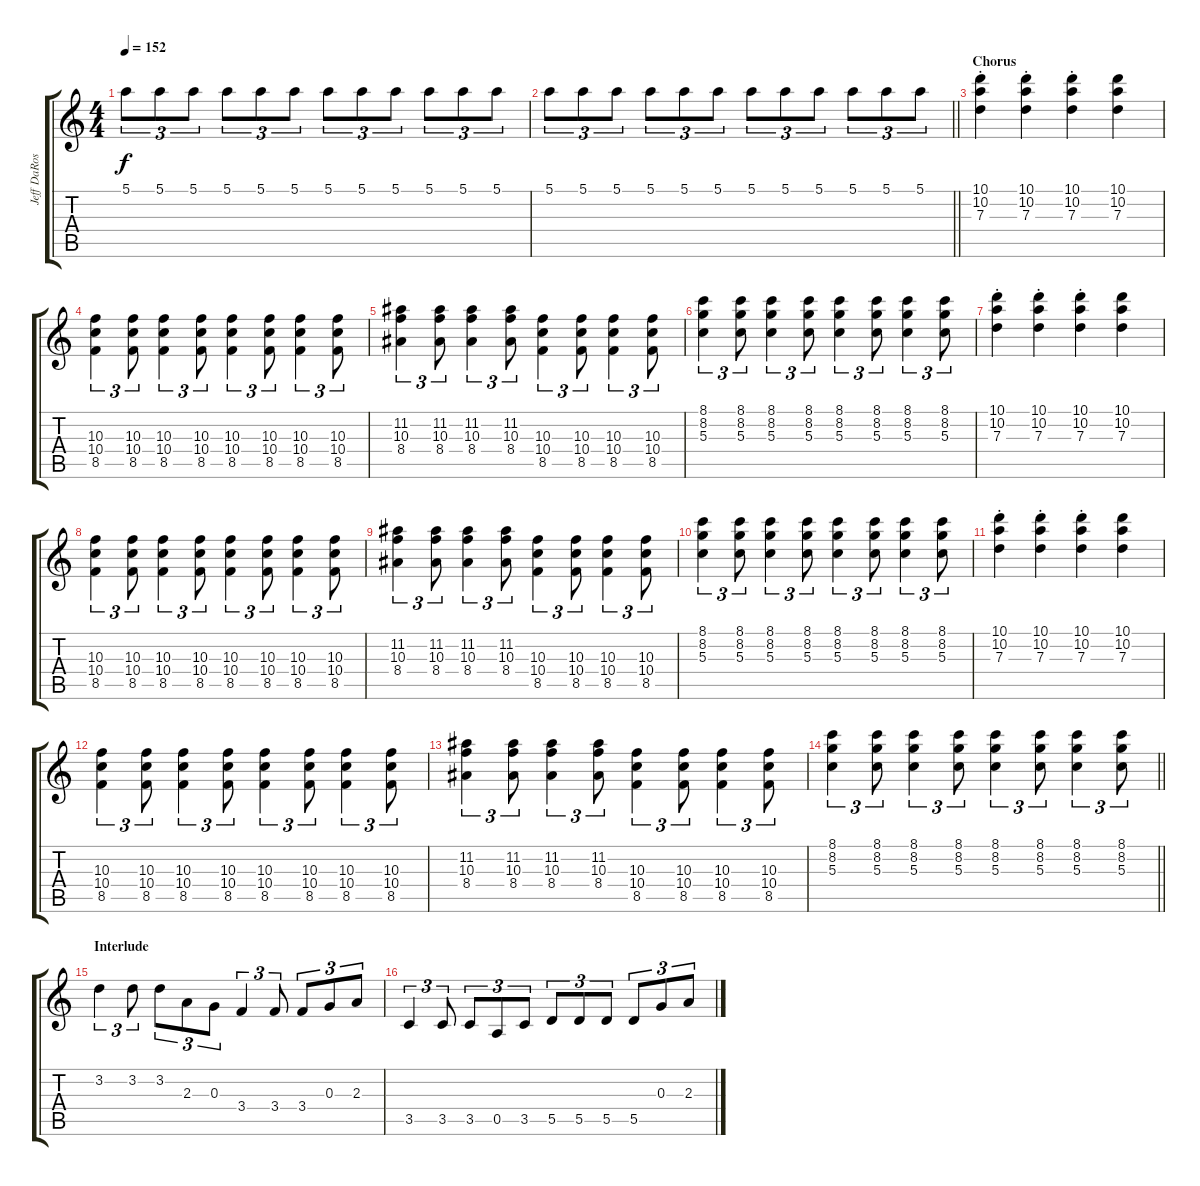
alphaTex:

\track ("Jeff DaRosa (Banjo Right)" "Jeff DaRos") {instrument banjo}
\staff {score tabs}
\tuning (E4 B3 G3 D3 A2 E2) {hide}
\displaytranspose 12
\ts (4 4)
\tempo 152
\clef g2
\ks c
5.1.8{tu (3 2) dy f} 5.1.8{tu (3 2)} 5.1.8{tu (3 2)} 5.1.8{tu (3 2)} 5.1.8{tu (3 2)} 5.1.8{tu (3 2)} 5.1.8{tu (3 2)} 5.1.8{tu (3 2)} 5.1.8{tu (3 2)} 5.1.8{tu (3 2)} 5.1.8{tu (3 2)} 5.1.8{tu (3 2)} |
\barLineRight lightlight
5.1.8{tu (3 2)} 5.1.8{tu (3 2)} 5.1.8{tu (3 2)} 5.1.8{tu (3 2)} 5.1.8{tu (3 2)} 5.1.8{tu (3 2)} 5.1.8{tu (3 2)} 5.1.8{tu (3 2)} 5.1.8{tu (3 2)} 5.1.8{tu (3 2)} 5.1.8{tu (3 2)} 5.1.8{tu (3 2)} |
\section ("" "Chorus")
(10.1{st} 10.2{st} 7.3{st}).4 (10.1{st} 10.2{st} 7.3{st}).4 (10.1{st} 10.2{st} 7.3{st}).4 (10.1 10.2 7.3).4 |
(10.3 10.4 8.5).4{tu (3 2)} (10.3 10.4 8.5).8{tu (3 2)} (10.3 10.4 8.5).4{tu (3 2)} (10.3 10.4 8.5).8{tu (3 2)} (10.3 10.4 8.5).4{tu (3 2)} (10.3 10.4 8.5).8{tu (3 2)} (10.3 10.4 8.5).4{tu (3 2)} (10.3 10.4 8.5).8{tu (3 2)} |
(11.2 10.3 8.4).4{tu (3 2)} (11.2 10.3 8.4).8{tu (3 2)} (11.2 10.3 8.4).4{tu (3 2)} (11.2 10.3 8.4).8{tu (3 2)} (10.3 10.4 8.5).4{tu (3 2)} (10.3 10.4 8.5).8{tu (3 2)} (10.3 10.4 8.5).4{tu (3 2)} (10.3 10.4 8.5).8{tu (3 2)} |
(8.1 8.2 5.3).4{tu (3 2)} (8.1 8.2 5.3).8{tu (3 2)} (8.1 8.2 5.3).4{tu (3 2)} (8.1 8.2 5.3).8{tu (3 2)} (8.1 8.2 5.3).4{tu (3 2)} (8.1 8.2 5.3).8{tu (3 2)} (8.1 8.2 5.3).4{tu (3 2)} (8.1 8.2 5.3).8{tu (3 2)} |
(10.1{st} 10.2{st} 7.3{st}).4 (10.1{st} 10.2{st} 7.3{st}).4 (10.1{st} 10.2{st} 7.3{st}).4 (10.1 10.2 7.3).4 |
(10.3 10.4 8.5).4{tu (3 2)} (10.3 10.4 8.5).8{tu (3 2)} (10.3 10.4 8.5).4{tu (3 2)} (10.3 10.4 8.5).8{tu (3 2)} (10.3 10.4 8.5).4{tu (3 2)} (10.3 10.4 8.5).8{tu (3 2)} (10.3 10.4 8.5).4{tu (3 2)} (10.3 10.4 8.5).8{tu (3 2)} |
(11.2 10.3 8.4).4{tu (3 2)} (11.2 10.3 8.4).8{tu (3 2)} (11.2 10.3 8.4).4{tu (3 2)} (11.2 10.3 8.4).8{tu (3 2)} (10.3 10.4 8.5).4{tu (3 2)} (10.3 10.4 8.5).8{tu (3 2)} (10.3 10.4 8.5).4{tu (3 2)} (10.3 10.4 8.5).8{tu (3 2)} |
(8.1 8.2 5.3).4{tu (3 2)} (8.1 8.2 5.3).8{tu (3 2)} (8.1 8.2 5.3).4{tu (3 2)} (8.1 8.2 5.3).8{tu (3 2)} (8.1 8.2 5.3).4{tu (3 2)} (8.1 8.2 5.3).8{tu (3 2)} (8.1 8.2 5.3).4{tu (3 2)} (8.1 8.2 5.3).8{tu (3 2)} |
(10.1{st} 10.2{st} 7.3{st}).4 (10.1{st} 10.2{st} 7.3{st}).4 (10.1{st} 10.2{st} 7.3{st}).4 (10.1 10.2 7.3).4 |
(10.3 10.4 8.5).4{tu (3 2)} (10.3 10.4 8.5).8{tu (3 2)} (10.3 10.4 8.5).4{tu (3 2)} (10.3 10.4 8.5).8{tu (3 2)} (10.3 10.4 8.5).4{tu (3 2)} (10.3 10.4 8.5).8{tu (3 2)} (10.3 10.4 8.5).4{tu (3 2)} (10.3 10.4 8.5).8{tu (3 2)} |
(11.2 10.3 8.4).4{tu (3 2)} (11.2 10.3 8.4).8{tu (3 2)} (11.2 10.3 8.4).4{tu (3 2)} (11.2 10.3 8.4).8{tu (3 2)} (10.3 10.4 8.5).4{tu (3 2)} (10.3 10.4 8.5).8{tu (3 2)} (10.3 10.4 8.5).4{tu (3 2)} (10.3 10.4 8.5).8{tu (3 2)} |
\barLineRight lightlight
(8.1 8.2 5.3).4{tu (3 2)} (8.1 8.2 5.3).8{tu (3 2)} (8.1 8.2 5.3).4{tu (3 2)} (8.1 8.2 5.3).8{tu (3 2)} (8.1 8.2 5.3).4{tu (3 2)} (8.1 8.2 5.3).8{tu (3 2)} (8.1 8.2 5.3).4{tu (3 2)} (8.1 8.2 5.3).8{tu (3 2)} |
\section ("" "Interlude")
3.2.4{tu (3 2)} 3.2.8{tu (3 2)} 3.2.8{tu (3 2)} 2.3.8{tu (3 2)} 0.3.8{tu (3 2)} 3.4.4{tu (3 2)} 3.4.8{tu (3 2)} 3.4.8{tu (3 2)} 0.3.8{tu (3 2)} 2.3.8{tu (3 2)} |
3.5.4{tu (3 2)} 3.5.8{tu (3 2)} 3.5.8{tu (3 2)} 0.5.8{tu (3 2)} 3.5.8{tu (3 2)} 5.5.8{tu (3 2)} 5.5.8{tu (3 2)} 5.5.8{tu (3 2)} 5.5.8{tu (3 2)} 0.3.8{tu (3 2)} 2.3.8{tu (3 2)}
